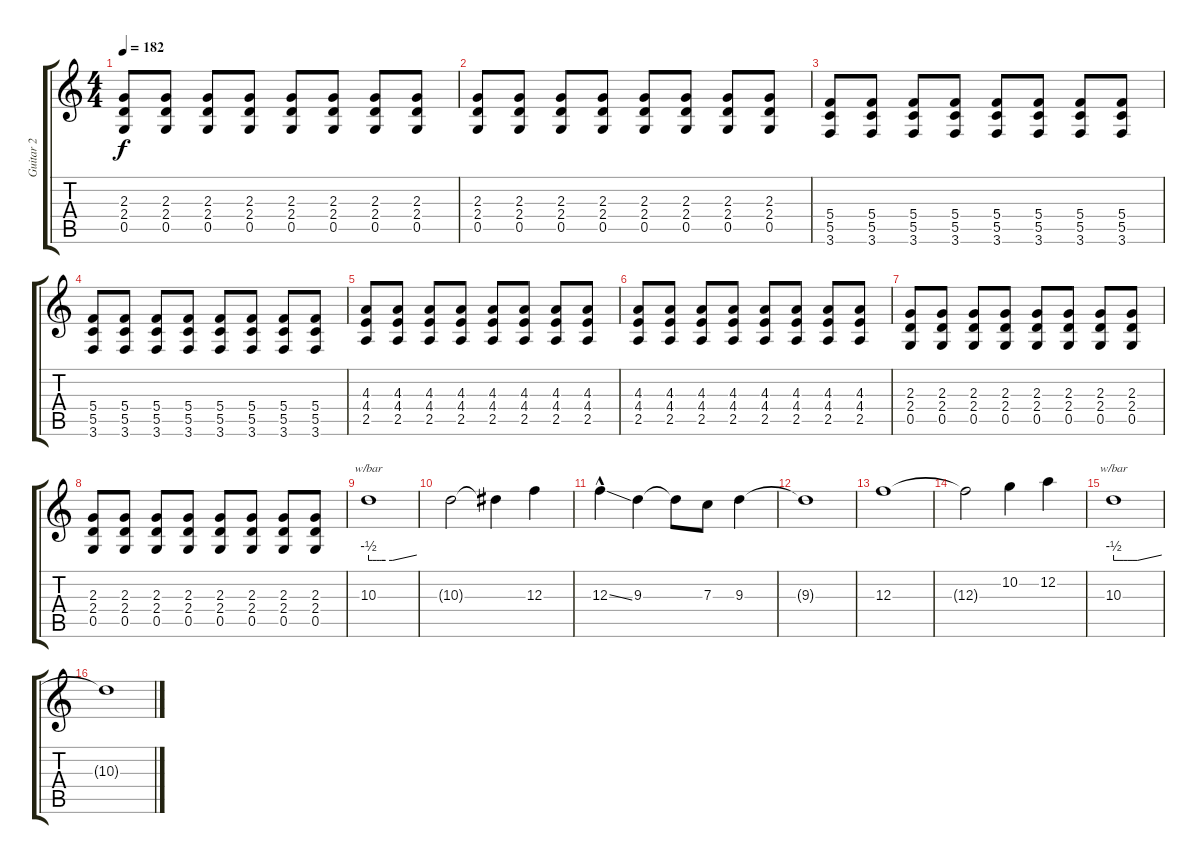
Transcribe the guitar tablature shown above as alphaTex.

\track ("Guitar 2" "Guitar 2") {instrument overdrivenguitar}
\staff {score tabs}
\tuning (D4 A3 F3 C3 G2 D2) {hide}
\ts (4 4)
\tempo 182
\clef g2
\ks c
(2.3 2.4 0.5).8{dy f} (2.3 2.4 0.5).8 (2.3 2.4 0.5).8 (2.3 2.4 0.5).8 (2.3 2.4 0.5).8 (2.3 2.4 0.5).8 (2.3 2.4 0.5).8 (2.3 2.4 0.5).8 |
(2.3 2.4 0.5).8 (2.3 2.4 0.5).8 (2.3 2.4 0.5).8 (2.3 2.4 0.5).8 (2.3 2.4 0.5).8 (2.3 2.4 0.5).8 (2.3 2.4 0.5).8 (2.3 2.4 0.5).8 |
(5.4 5.5 3.6).8 (5.4 5.5 3.6).8 (5.4 5.5 3.6).8 (5.4 5.5 3.6).8 (5.4 5.5 3.6).8 (5.4 5.5 3.6).8 (5.4 5.5 3.6).8 (5.4 5.5 3.6).8 |
(5.4 5.5 3.6).8 (5.4 5.5 3.6).8 (5.4 5.5 3.6).8 (5.4 5.5 3.6).8 (5.4 5.5 3.6).8 (5.4 5.5 3.6).8 (5.4 5.5 3.6).8 (5.4 5.5 3.6).8 |
(4.3 4.4 2.5).8 (4.3 4.4 2.5).8 (4.3 4.4 2.5).8 (4.3 4.4 2.5).8 (4.3 4.4 2.5).8 (4.3 4.4 2.5).8 (4.3 4.4 2.5).8 (4.3 4.4 2.5).8 |
(4.3 4.4 2.5).8 (4.3 4.4 2.5).8 (4.3 4.4 2.5).8 (4.3 4.4 2.5).8 (4.3 4.4 2.5).8 (4.3 4.4 2.5).8 (4.3 4.4 2.5).8 (4.3 4.4 2.5).8 |
(2.3 2.4 0.5).8 (2.3 2.4 0.5).8 (2.3 2.4 0.5).8 (2.3 2.4 0.5).8 (2.3 2.4 0.5).8 (2.3 2.4 0.5).8 (2.3 2.4 0.5).8 (2.3 2.4 0.5).8 |
(2.3 2.4 0.5).8 (2.3 2.4 0.5).8 (2.3 2.4 0.5).8 (2.3 2.4 0.5).8 (2.3 2.4 0.5).8 (2.3 2.4 0.5).8 (2.3 2.4 0.5).8 (2.3 2.4 0.5).8 |
10.3.1{tbe (custom default 0 -2 5 -2 10 -2 14 -2 16 -2 21 -2 30 -2 60 0) volume 15 instrument distortionguitar} |
10.3{t}.2 10.3{t}.4 12.3.4 |
12.3{ss hac}.4 9.3.4 9.3{t}.8 7.3.8 9.3.4 |
9.3{t}.1 |
12.3.1 |
12.3{t}.2 10.2.4 12.2.4 |
10.3.1{tbe (custom default 0 -2 8 -2 12 -2 17 -2 23 -2 30 -2 60 0)} |
10.3{t}.1
